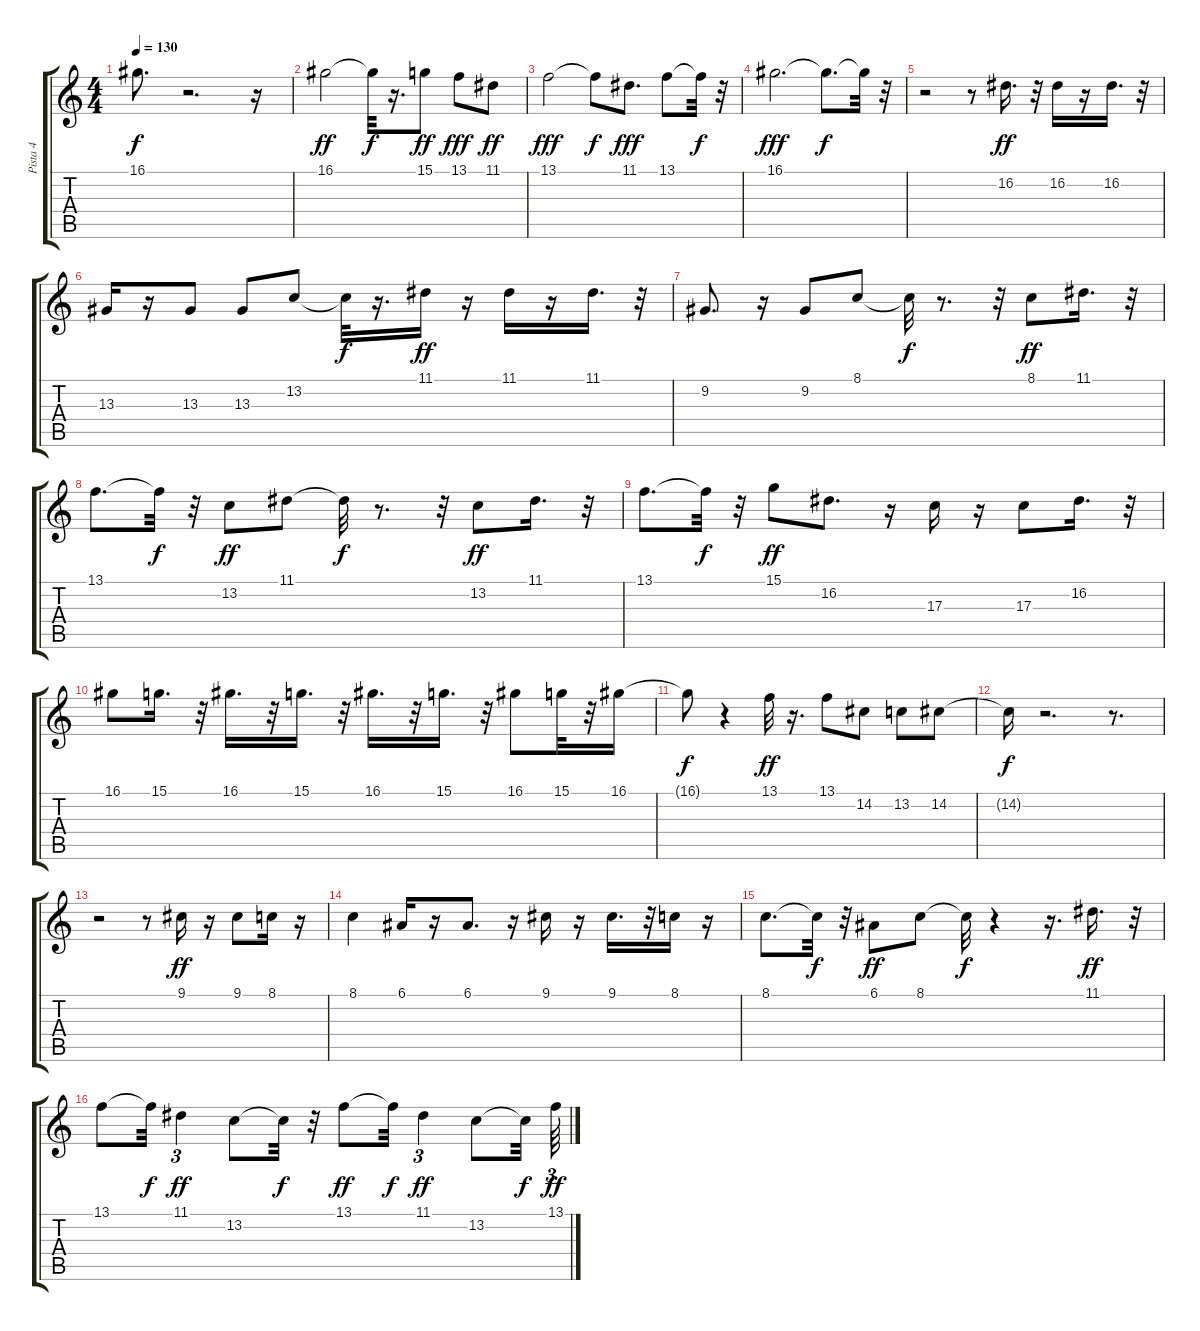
\track ("Pista 4" "Pista 4") {instrument trombone}
\staff {score tabs}
\tuning (E4 B3 G3 D3 A2 E2) {hide}
\ts (4 4)
\tempo 130
\clef g2
\ks c
16.1{t}.8{d dy f} r.2{d} r.16 |
16.1.2{dy ff} 16.1{t}.32{dy f} r.16{d} 15.1.8{dy ff} 13.1.8{dy fff} 11.1.8{dy ff} |
13.1.2{dy fff} 13.1{t}.8{dy f} 11.1.8{d dy fff} 13.1.8 13.1{t}.32{dy f} r.32 |
16.1.2{d dy fff} 16.1{t}.8{d dy f} 16.1{t}.32 r.32 |
r.2 r.8 16.2.16{d dy ff} r.32 16.2.16 r.16 16.2.16{d} r.32 |
13.3.16 r.16 13.3.8 13.3.8 13.2.8 13.2{t}.32{dy f} r.16{d} 11.1.16{dy ff} r.16 11.1.16 r.16 11.1.16{d} r.32 |
9.2.8{d} r.16 9.2.8 8.1.8 8.1{t}.32{dy f} r.8{d} r.32 8.1.8{dy ff} 11.1.16{d} r.32 |
13.1.8{d} 13.1{t}.32{dy f} r.32 13.2.8{dy ff} 11.1.8 11.1{t}.32{dy f} r.8{d} r.32 13.2.8{dy ff} 11.1.16{d} r.32 |
13.1.8{d} 13.1{t}.32{dy f} r.32 15.1.8{dy ff} 16.2.8{d} r.16 17.3.16 r.16 17.3.8 16.2.16{d} r.32 |
16.1.8 15.1.16{d} r.32 16.1.16{d} r.32 15.1.16{d} r.32 16.1.16{d} r.32 15.1.16{d} r.32 16.1.8 15.1.32 r.32 16.1.16 |
16.1{t}.8{dy f} r.4 13.1.32{dy ff} r.16{d} 13.1.8 14.2.8 13.2.8 14.2.8 |
14.2{t}.16{dy f} r.2{d} r.8{d} |
r.2 r.8 9.1.16{dy ff} r.16 9.1.8 8.1.16 r.16 |
8.1.4 6.1.16 r.16 6.1.8{d} r.16 9.1.16 r.16 9.1.16{d} r.32 8.1.16 r.16 |
8.1.8{d} 8.1{t}.32{dy f} r.32 6.1.8{dy ff} 8.1.8 8.1{t}.32{dy f} r.4 r.16{d} 11.1.16{d dy ff} r.32 |
13.1.8 13.1{t}.32{dy f} 11.1.4{tu (3 2) dy ff} 13.2.8 13.2{t}.32{dy f} r.32 13.1.8{dy ff} 13.1{t}.32{dy f} 11.1.4{tu (3 2) dy ff} 13.2.8 13.2{t}.32{dy f} 13.1.64{tu (3 2) dy ff}
